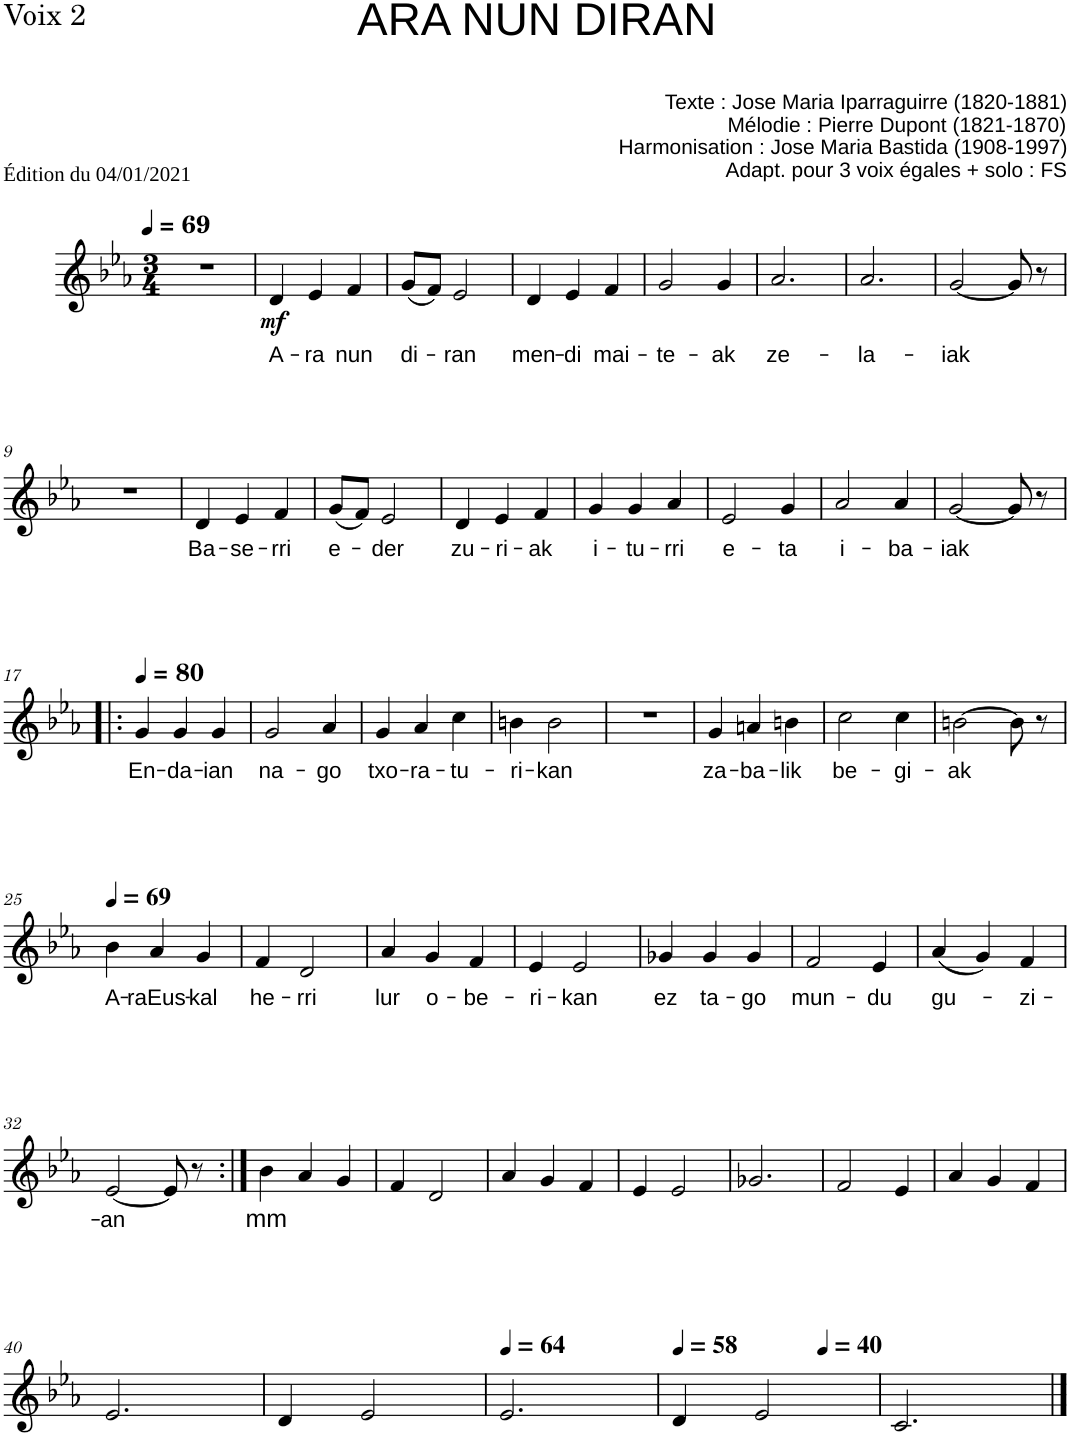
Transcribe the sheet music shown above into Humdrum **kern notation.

**kern	**text	**dynam
*part1	*part1	*part1
*staff1	*staff1	*staff1
*I"Voix 2	*	*
*I'Vx. 2	*	*
*clefG2	*	*
*k[b-e-a-]	*	*
*M3/4	*	*
*MM69	*	*
=1	=1	=1
2.r	.	.
=2	=2	=2
!	!LO:LY:b	!LO:DY:b
4d/	A-	mf
!	!LO:LY:b	!
4e-/	-ra	.
!	!LO:LY:b	!
4f/	nun	.
=3	=3	=3
!	!LO:LY:b	!
(8g/L	di-	.
8f/J)	.	.
!	!LO:LY:b	!
2e-/	-ran	.
=4	=4	=4
!	!LO:LY:b	!
4d/	men-	.
!	!LO:LY:b	!
4e-/	-di	.
!	!LO:LY:b	!
4f/	mai-	.
=5	=5	=5
!	!LO:LY:b	!
2g/	-te-	.
!	!LO:LY:b	!
4g/	-ak	.
=6	=6	=6
!	!LO:LY:b	!
2.a-/	ze-	.
=7	=7	=7
!	!LO:LY:b	!
2.a-/	-la-	.
=8	=8	=8
!	!LO:LY:b	!
[2g/	-iak	.
8g/]	.	.
8r	.	.
!!LO:LB:g=z
=9	=9	=9
2.r	.	.
=10	=10	=10
!	!LO:LY:b	!
4d/	Ba-	.
!	!LO:LY:b	!
4e-/	-se-	.
!	!LO:LY:b	!
4f/	-rri	.
=11	=11	=11
!	!LO:LY:b	!
(8g/L	e-	.
8f/J)	.	.
!	!LO:LY:b	!
2e-/	-der	.
=12	=12	=12
!	!LO:LY:b	!
4d/	zu-	.
!	!LO:LY:b	!
4e-/	-ri-	.
!	!LO:LY:b	!
4f/	-ak	.
=13	=13	=13
!	!LO:LY:b	!
4g/	i-	.
!	!LO:LY:b	!
4g/	-tu-	.
!	!LO:LY:b	!
4a-/	-rri	.
=14	=14	=14
!	!LO:LY:b	!
2e-/	e-	.
!	!LO:LY:b	!
4g/	-ta	.
=15	=15	=15
!	!LO:LY:b	!
2a-/	i-	.
!	!LO:LY:b	!
4a-/	-ba-	.
=16	=16	=16
!	!LO:LY:b	!
[2g/	-iak	.
8g/]	.	.
8r	.	.
!!LO:LB:g=z
=17!|:	=17!|:	=17!|:
*MM80	*	*
!	!LO:LY:b	!
4g/	En-	.
!	!LO:LY:b	!
4g/	-da-	.
!	!LO:LY:b	!
4g/	-ian	.
=18	=18	=18
!	!LO:LY:b	!
2g/	na-	.
!	!LO:LY:b	!
4a-/	-go	.
=19	=19	=19
!	!LO:LY:b	!
4g/	txo-	.
!	!LO:LY:b	!
4a-/	-ra-	.
!	!LO:LY:b	!
4cc\	-tu-	.
=20	=20	=20
!	!LO:LY:b	!
4bn\	-ri-	.
!	!LO:LY:b	!
2b\	-kan	.
=21	=21	=21
2.r	.	.
=22	=22	=22
!	!LO:LY:b	!
4g/	za-	.
!	!LO:LY:b	!
4an/	-ba-	.
!	!LO:LY:b	!
4bn\	-lik	.
=23	=23	=23
!	!LO:LY:b	!
2cc\	be-	.
!	!LO:LY:b	!
4cc\	-gi-	.
=24	=24	=24
!	!LO:LY:b	!
[2bn\	-ak	.
8b\]	.	.
8r	.	.
!!LO:LB:g=z
=25	=25	=25
*MM69	*	*
!	!LO:LY:b	!
4b-\	A-	.
!	!LO:LY:b	!
4a-/	-raEus-	.
!	!LO:LY:b	!
4g/	-kal	.
=26	=26	=26
!	!LO:LY:b	!
4f/	he-	.
!	!LO:LY:b	!
2d/	-rri	.
=27	=27	=27
!	!LO:LY:b	!
4a-/	lur	.
!	!LO:LY:b	!
4g/	o-	.
!	!LO:LY:b	!
4f/	-be-	.
=28	=28	=28
!	!LO:LY:b	!
4e-/	-ri-	.
!	!LO:LY:b	!
2e-/	-kan	.
=29	=29	=29
!	!LO:LY:b	!
4g-X/	ez	.
!	!LO:LY:b	!
4g-/	ta-	.
!	!LO:LY:b	!
4g-/	-go	.
=30	=30	=30
!	!LO:LY:b	!
2f/	mun-	.
!	!LO:LY:b	!
4e-/	-du	.
=31	=31	=31
!	!LO:LY:b	!
(4a-/	gu-	.
4g/)	.	.
!	!LO:LY:b	!
4f/	-zi-	.
!!LO:LB:g=z
=32	=32	=32
!	!LO:LY:b	!
[2e-/	-an	.
8e-/]	.	.
8r	.	.
=33:|!	=33:|!	=33:|!
!	!LO:LY:b	!
4b-\	mm	.
4a-/	.	.
4g/	.	.
=34	=34	=34
4f/	.	.
2d/	.	.
=35	=35	=35
4a-/	.	.
4g/	.	.
4f/	.	.
=36	=36	=36
4e-/	.	.
2e-/	.	.
=37	=37	=37
2.g-X/	.	.
=38	=38	=38
2f/	.	.
4e-/	.	.
=39	=39	=39
4a-/	.	.
4g/	.	.
4f/	.	.
!!LO:LB:g=z
=40	=40	=40
2.e-/	.	.
=41	=41	=41
4d/	.	.
2e-/	.	.
=42	=42	=42
*MM64	*	*
2.e-/	.	.
=43	=43	=43
*MM58	*	*
*^	*	*
4d/	2ryy	.	.
2e-/	.	.	.
*MM40	*	*	*
.	4ryy	.	.
*v	*v	*	*
=44	=44	=44
2.c/	.	.
==	==	==
*-	*-	*-
